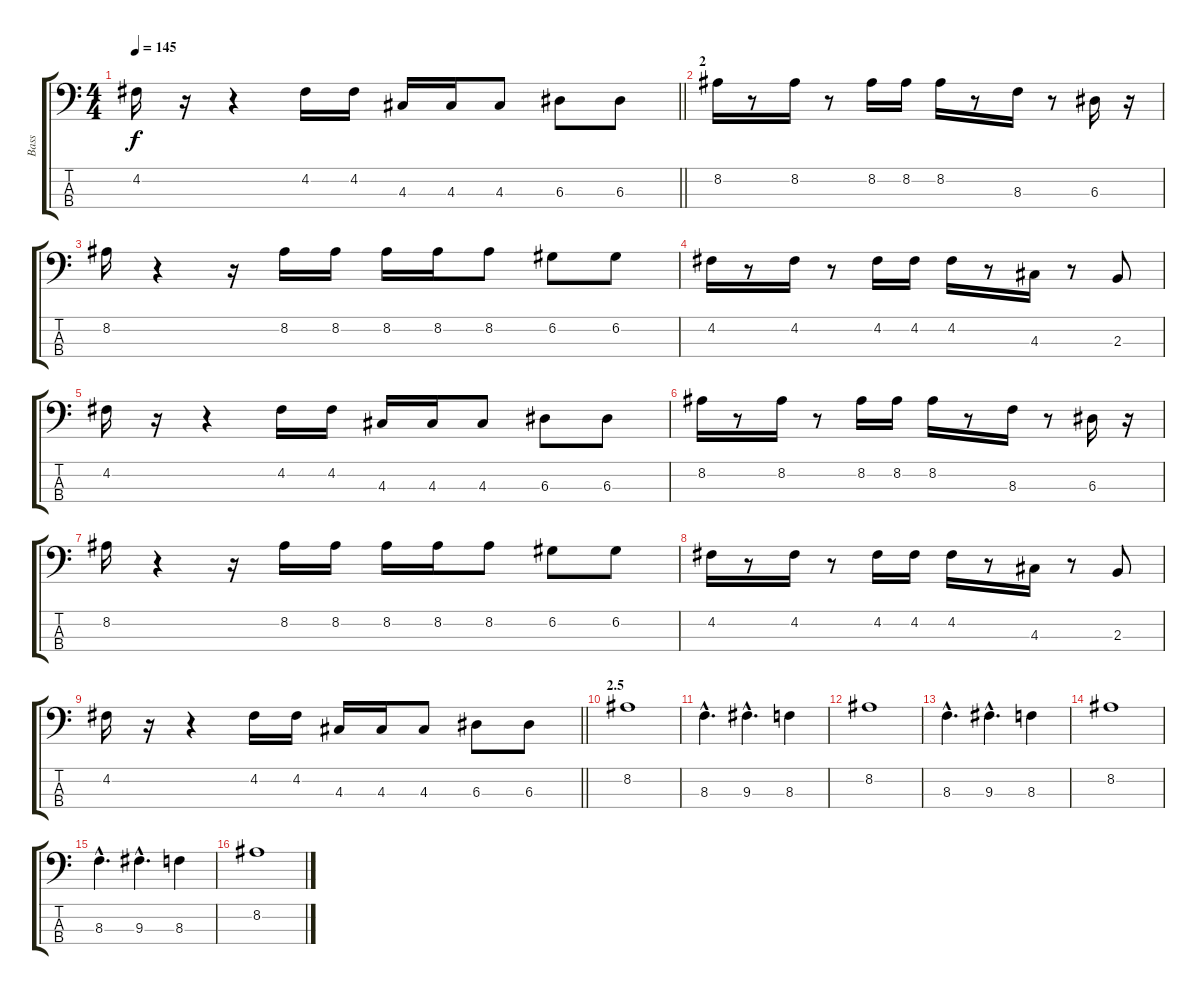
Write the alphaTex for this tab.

\track ("Bass" "Bass") {instrument electricbassfinger}
\staff {score tabs}
\tuning (G2 D2 A1 E1) {hide}
\ts (4 4)
\tempo 145
\clef f4
\barLineRight lightlight
\ks c
4.2.16{dy f} r.16 r.4 4.2.16 4.2.16 4.3.16 4.3.16 4.3.8 6.3.8 6.3.8 |
\section ("" "2")
8.2.16 r.8 8.2.16 r.8 8.2.16 8.2.16 8.2.16 r.8 8.3.16 r.8 6.3.16 r.16 |
8.2.16 r.4 r.16 8.2.16 8.2.16 8.2.16 8.2.16 8.2.8 6.2.8 6.2.8 |
4.2.16 r.8 4.2.16 r.8 4.2.16 4.2.16 4.2.16 r.8 4.3.16 r.8 2.3.8 |
4.2.16 r.16 r.4 4.2.16 4.2.16 4.3.16 4.3.16 4.3.8 6.3.8 6.3.8 |
8.2.16 r.8 8.2.16 r.8 8.2.16 8.2.16 8.2.16 r.8 8.3.16 r.8 6.3.16 r.16 |
8.2.16 r.4 r.16 8.2.16 8.2.16 8.2.16 8.2.16 8.2.8 6.2.8 6.2.8 |
4.2.16 r.8 4.2.16 r.8 4.2.16 4.2.16 4.2.16 r.8 4.3.16 r.8 2.3.8 |
\barLineRight lightlight
4.2.16 r.16 r.4 4.2.16 4.2.16 4.3.16 4.3.16 4.3.8 6.3.8 6.3.8 |
\section ("" "2.5")
8.2.1 |
8.3{hac}.4{d} 9.3{hac}.4{d} 8.3.4 |
8.2.1 |
8.3{hac}.4{d} 9.3{hac}.4{d} 8.3.4 |
8.2.1 |
8.3{hac}.4{d} 9.3{hac}.4{d} 8.3.4 |
8.2.1
